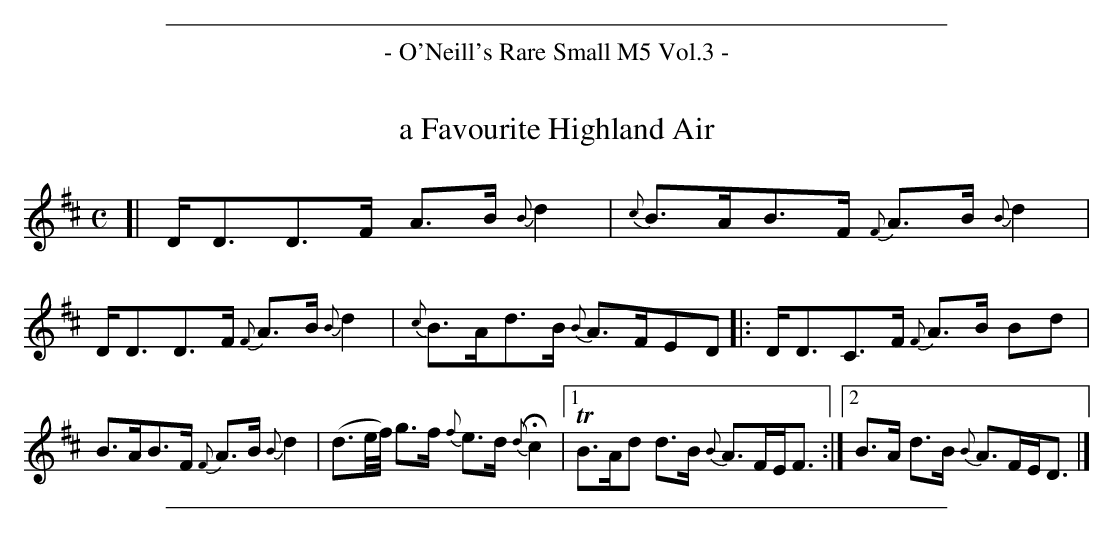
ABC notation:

X:1
T: a Favourite Highland Air
M: C
L: 1/8
K: D
[|\
D<DD>F A>B {B}d2 | {c}B>AB>F {F}A>B {B}d2 |\
D<DD>F {F}A>B {B}d2 | {c}B>Ad>B {B}A>FED |:\
D<DC>F {F}A>B Bd |
B>AB>F {F}A>B {B}d2 | (d3/e//f//) g>f {f}e>d {d}Hc2 |\
[1 TB>Ad d>B {B}A>FE<F :|[2 B>A d>B {B}A>FE<D |]
